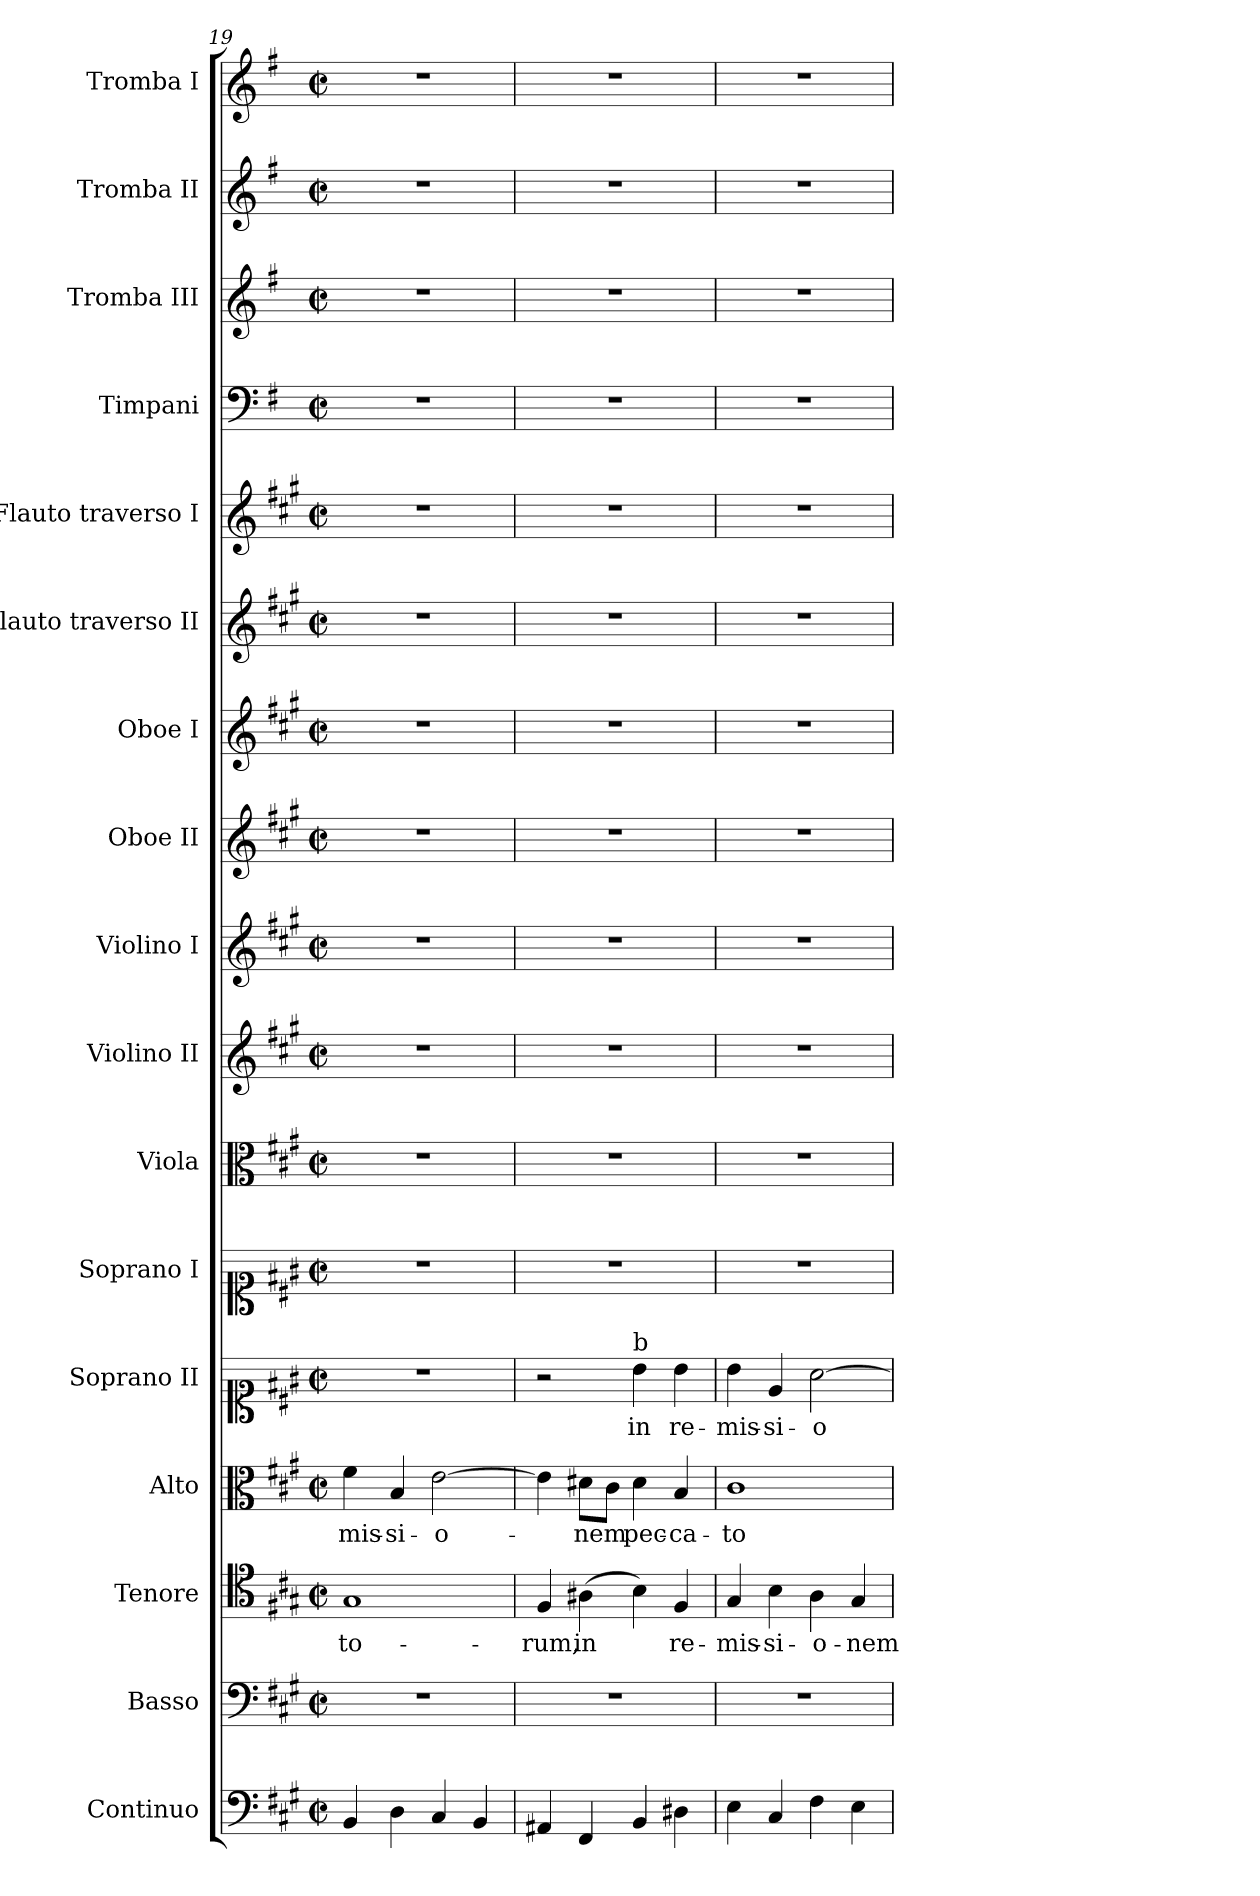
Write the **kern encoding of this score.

**kern	**kern	**kern	**text	**kern	**text	**kern	**text	**kern	**kern	**kern	**kern	**kern	**kern	**kern	**kern	**kern	**kern	**kern	**kern
*part17	*part16	*part15	*part15	*part14	*part14	*part13	*part13	*part12	*part11	*part10	*part9	*part8	*part7	*part6	*part5	*part4	*part3	*part2	*part1
*staff17	*staff16	*staff15	*staff15	*staff14	*staff14	*staff13	*staff13	*staff12	*staff11	*staff10	*staff9	*staff8	*staff7	*staff6	*staff5	*staff4	*staff3	*staff2	*staff1
*I"Continuo	*I"Basso	*I"Tenore	*	*I"Alto	*	*I"Soprano II	*	*I"Soprano I	*I"Viola	*I"Violino II	*I"Violino I	*I"Oboe II	*I"Oboe I	*I"Flauto traverso II	*I"Flauto traverso I	*I"Timpani	*I"Tromba III	*I"Tromba II	*I"Tromba I
*I'Cont.	*I'B.	*I'T.	*	*I'A.	*	*I'S. II	*	*I'S. I	*I'Vla.	*I'Vln. II	*I'Vln. I	*I'Ob. II	*I'Ob. I	*I'Fl. trv. II	*I'Fl. trv. I	*I'Timp.	*I'Tr. III	*I'Tr. II	*I'Tr. I
*clefF4	*clefF4	*clefC4	*	*clefC3	*	*clefC1	*	*clefC1	*clefC3	*clefG2	*clefG2	*clefG2	*clefG2	*clefG2	*clefG2	*clefF4	*clefG2	*clefG2	*clefG2
*	*	*	*	*	*	*	*	*	*	*	*	*	*	*	*	*ITrd-1c-2	*ITrd-1c-2	*ITrd-1c-2	*ITrd-1c-2
*k[f#c#g#]	*k[f#c#g#]	*k[f#c#g#]	*	*k[f#c#g#]	*	*k[f#c#g#]	*	*k[f#c#g#]	*k[f#c#g#]	*k[f#c#g#]	*k[f#c#g#]	*k[f#c#g#]	*k[f#c#g#]	*k[f#c#g#]	*k[f#c#g#]	*k[f#c#g#]	*k[f#c#g#]	*k[f#c#g#]	*k[f#c#g#]
*M2/2	*M2/2	*M2/2	*	*M2/2	*	*M2/2	*	*M2/2	*M2/2	*M2/2	*M2/2	*M2/2	*M2/2	*M2/2	*M2/2	*M2/2	*M2/2	*M2/2	*M2/2
*met(c|)	*met(c|)	*met(c|)	*	*met(c|)	*	*met(c|)	*	*met(c|)	*met(c|)	*met(c|)	*met(c|)	*met(c|)	*met(c|)	*met(c|)	*met(c|)	*met(c|)	*met(c|)	*met(c|)	*met(c|)
=19	=19	=19	=19	=19	=19	=19	=19	=19	=19	=19	=19	=19	=19	=19	=19	=19	=19	=19	=19
4BB/	1r	1G#	-to-	4f#\	-mis-	1r	.	1r	1r	1r	1r	1r	1r	1r	1r	1r	1r	1r	1r
4D\	.	.	.	4B/	-si-	.	.	.	.	.	.	.	.	.	.	.	.	.	.
4C#/	.	.	.	[2e\	-o-	.	.	.	.	.	.	.	.	.	.	.	.	.	.
4BB/	.	.	.	.	.	.	.	.	.	.	.	.	.	.	.	.	.	.	.
=20	=20	=20	=20	=20	=20	=20	=20	=20	=20	=20	=20	=20	=20	=20	=20	=20	=20	=20	=20
4AA#X/	1r	4F#/	-rum,	4e\]	.	2r	.	1r	1r	1r	1r	1r	1r	1r	1r	1r	1r	1r	1r
4FF#/	.	(4A#X\	in	8d#X\L	-nem	.	.	.	.	.	.	.	.	.	.	.	.	.	.
.	.	.	.	8c#\J	.	.	.	.	.	.	.	.	.	.	.	.	.	.	.
!	!	!	!	!	!	!LO:TX:a:t=b	!	!	!	!	!	!	!	!	!	!	!	!	!
4BB/	.	4B\)	.	4d#\	pec-	4b\	in	.	.	.	.	.	.	.	.	.	.	.	.
4D#X\	.	4F#/	re-	4B/	-ca-	4b\	re-	.	.	.	.	.	.	.	.	.	.	.	.
=21	=21	=21	=21	=21	=21	=21	=21	=21	=21	=21	=21	=21	=21	=21	=21	=21	=21	=21	=21
4E\	1r	4G#/	-mis-	1c#	-to-	4b\	-mis-	1r	1r	1r	1r	1r	1r	1r	1r	1r	1r	1r	1r
4C#/	.	4B\	-si-	.	.	4e/	-si-	.	.	.	.	.	.	.	.	.	.	.	.
4F#\	.	4A\	-o-	.	.	[2a\	-o-	.	.	.	.	.	.	.	.	.	.	.	.
4E\	.	4G#/	-nem	.	.	.	.	.	.	.	.	.	.	.	.	.	.	.	.
=	=	=	=	=	=	=	=	=	=	=	=	=	=	=	=	=	=	=	=
*-	*-	*-	*-	*-	*-	*-	*-	*-	*-	*-	*-	*-	*-	*-	*-	*-	*-	*-	*-
